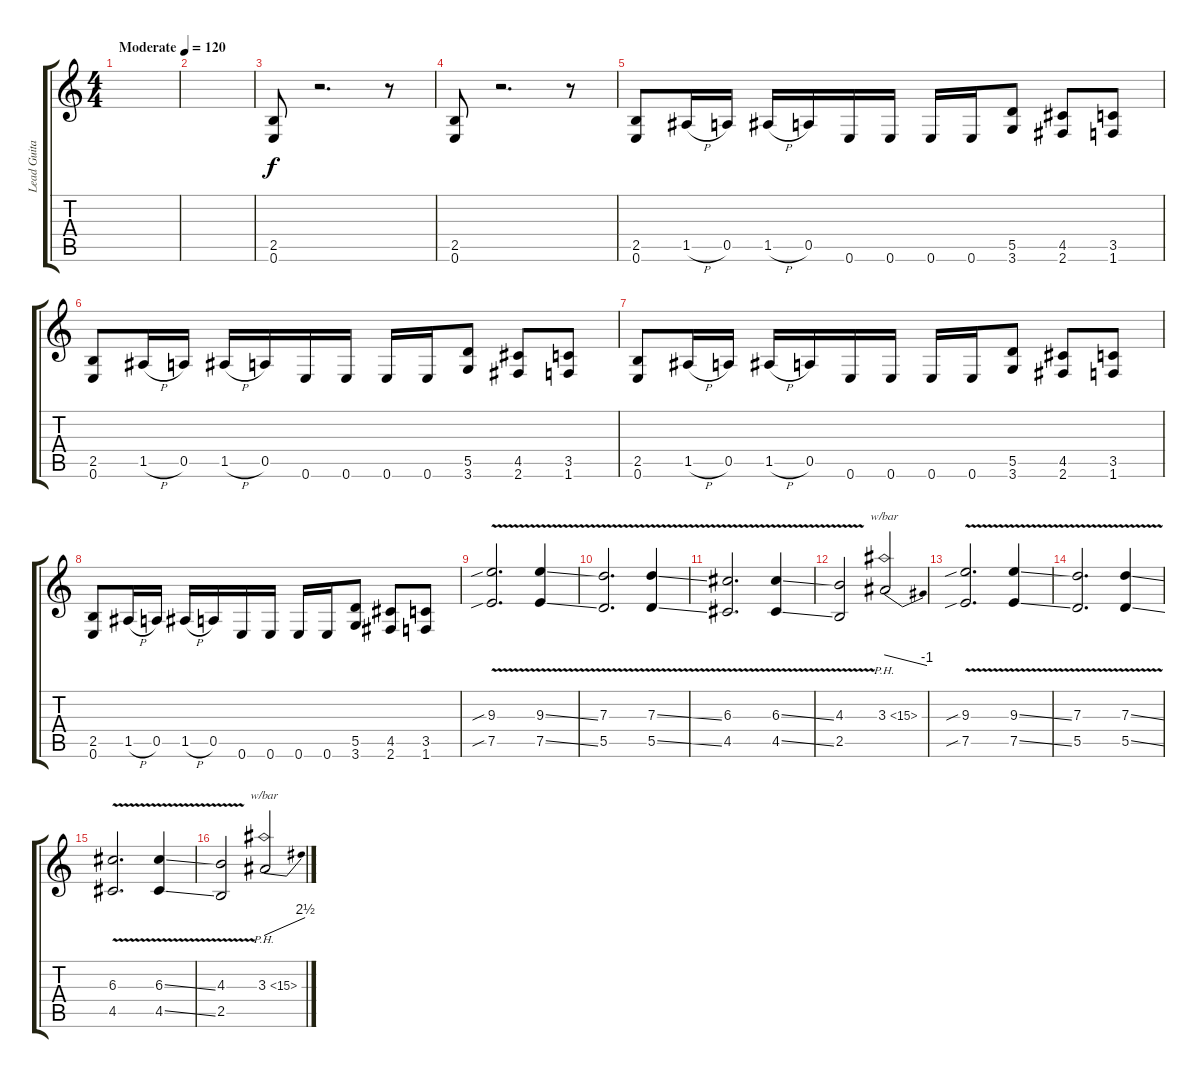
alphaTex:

\track ("Lead Guitar" "Lead Guita") {instrument distortionguitar}
\staff {score tabs}
\tuning (E4 B3 G3 D3 A2 E2) {hide}
\ts (4 4)
\tempo (120 "Moderate")
\clef g2
\ks c
|
|
(2.5 0.6).8 r.2{d} r.8 |
(2.5 0.6).8 r.2{d} r.8 |
(2.5 0.6).8 1.5{h}.16 0.5.16 1.5{h}.16 0.5.16 0.6.16 0.6.16 0.6.16 0.6.16 (5.5 3.6).8 (4.5 2.6).8 (3.5 1.6).8 |
(2.5 0.6).8 1.5{h}.16 0.5.16 1.5{h}.16 0.5.16 0.6.16 0.6.16 0.6.16 0.6.16 (5.5 3.6).8 (4.5 2.6).8 (3.5 1.6).8 |
(2.5 0.6).8 1.5{h}.16 0.5.16 1.5{h}.16 0.5.16 0.6.16 0.6.16 0.6.16 0.6.16 (5.5 3.6).8 (4.5 2.6).8 (3.5 1.6).8 |
(2.5 0.6).8 1.5{h}.16 0.5.16 1.5{h}.16 0.5.16 0.6.16 0.6.16 0.6.16 0.6.16 (5.5 3.6).8 (4.5 2.6).8 (3.5 1.6).8 |
(9.3{v sib} 7.5{v sib}).2{d} (9.3{v ss} 7.5{v ss}).4 |
(7.3{v} 5.5{v}).2{d} (7.3{v ss} 5.5{v ss}).4 |
(6.3{v} 4.5{v}).2{d} (6.3{v ss} 4.5{v ss}).4 |
(4.3{v} 2.5{v}).2 3.3{ph 12}.2{tbe (dive default 0 0 60 -4)} |
(9.3{v sib} 7.5{v sib}).2{d} (9.3{v ss} 7.5{v ss}).4 |
(7.3{v} 5.5{v}).2{d} (7.3{v ss} 5.5{v ss}).4 |
(6.3{v} 4.5{v}).2{d} (6.3{v ss} 4.5{v ss}).4 |
(4.3{v} 2.5{v}).2 3.3{ph 12}.2{tbe (dive default 0 0 60 10)}
